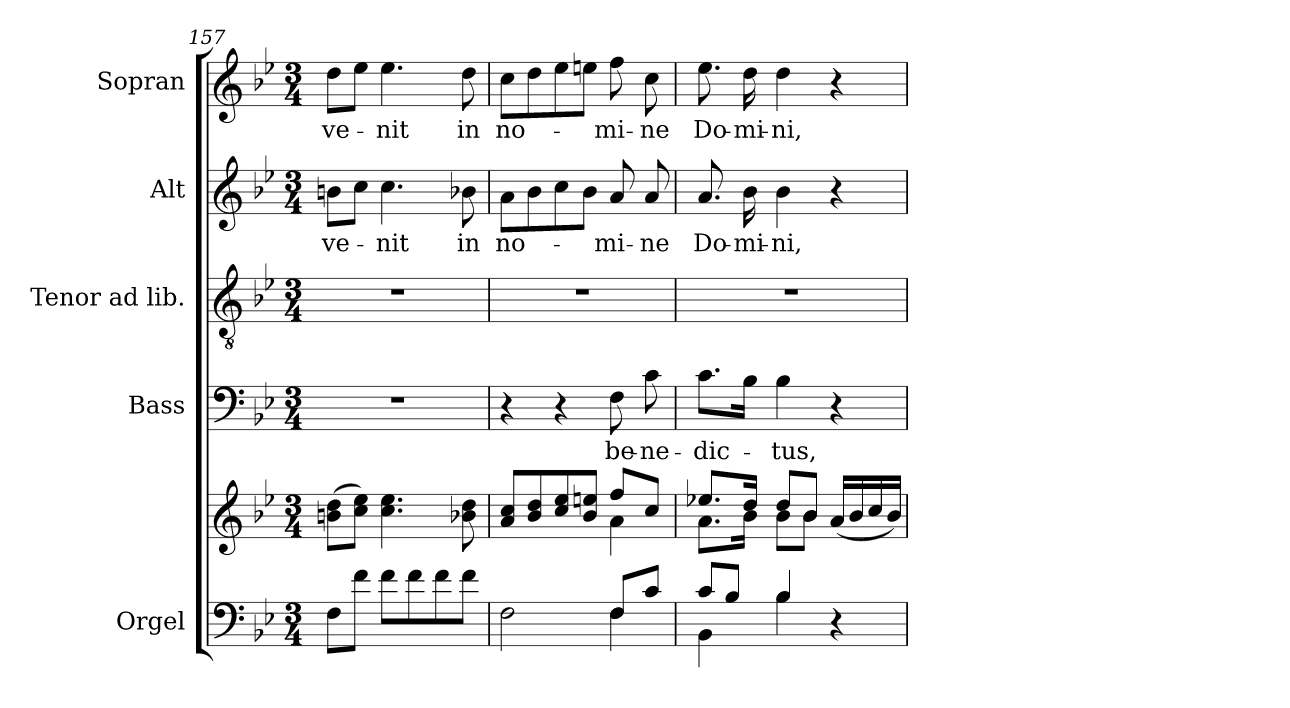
**kern	**kern	**kern	**text	**kern	**kern	**text	**kern	**text
*part5	*part5	*part4	*part4	*part3	*part2	*part2	*part1	*part1
*staff6	*staff5	*staff4	*staff4	*staff3	*staff2	*staff2	*staff1	*staff1
*I"Orgel	*	*I"Bass	*	*I"Tenor ad lib.	*I"Alt	*	*I"Sopran	*
*I'Org.	*	*I'B	*	*I'T	*I'A	*	*I'S	*
*clefF4	*clefG2	*clefF4	*	*clefGv2	*clefG2	*	*clefG2	*
*k[b-e-]	*k[b-e-]	*k[b-e-]	*	*k[b-e-]	*k[b-e-]	*	*k[b-e-]	*
*B-:	*B-:	*B-:	*	*B-:	*B-:	*	*B-:	*
*M3/4	*M3/4	*M3/4	*	*M3/4	*M3/4	*	*M3/4	*
=157	=157	=157	=157	=157	=157	=157	=157	=157
!	!	!	!	!	!	!LO:LY:b	!	!LO:LY:b
8F\L	(>8bn\ 8dd\L	2.r	.	2.r	8bn\L	ve-	8dd\L	ve-
8f\J	8cc\ 8ee-\J)	.	.	.	8cc\J	.	8ee-\J	.
!	!	!	!	!	!	!LO:LY:b	!	!LO:LY:b
8f\L	4.cc\ 4.ee-\	.	.	.	4.cc\	-nit	4.ee-\	-nit
8f\	.	.	.	.	.	.	.	.
8f\	.	.	.	.	.	.	.	.
!	!	!	!	!	!	!LO:LY:b	!	!LO:LY:b
8f\J	8b-X\ 8dd\	.	.	.	8b-X\	in	8dd\	in
=158	=158	=158	=158	=158	=158	=158	=158	=158
*^	*^	*	*	*	*	*	*	*
!	!	!	!	!	!	!	!	!LO:LY:b	!	!LO:LY:b
2ryy	2F\	8a/ 8cc/L	2ryy	4r	.	2.r	8a\L	no-	8cc\L	no-
.	.	8b-/ 8dd/	.	.	.	.	8b-\	.	8dd\	.
.	.	8cc/ 8ee-/	.	4r	.	.	8cc\	.	8ee-\	.
.	.	8b-/ 8een/J	.	.	.	.	8b-\J	.	8een\J	.
!	!	!	!	!	!LO:LY:b	!	!	!LO:LY:b	!	!LO:LY:b
8F/L	4F\	8ff/L	4a\	8F\	be-	.	8a/	-mi-	8ff\	-mi-
!	!	!	!	!	!LO:LY:b	!	!	!LO:LY:b	!	!LO:LY:b
8c/J	.	8cc/J	.	8c\	-ne-	.	8a/	-ne	8cc\	-ne
=159	=159	=159	=159	=159	=159	=159	=159	=159	=159	=159
!	!	!	!	!	!LO:LY:b	!	!	!LO:LY:b	!	!LO:LY:b
8c/L	4BB-\	8.ee-X/L	8.a\L	8.c\L	-dic-	2.r	8.a/	Do-	8.ee-\	Do-
8B-/J	.	.	.	.	.	.	.	.	.	.
!	!	!	!	!	!	!	!	!LO:LY:b	!	!LO:LY:b
.	.	16dd/Jk	16b-\Jk	16B-\Jk	.	.	16b-\	-mi-	16dd\	-mi-
!	!	!	!	!	!LO:LY:b	!	!	!LO:LY:b	!	!LO:LY:b
4B-/	4B-\	8dd/L	8b-\L	4B-\	-tus,	.	4b-\	-ni,	4dd\	-ni,
.	.	8b-/J	8b-\J	.	.	.	.	.	.	.
4r	4ryy	(<16a/LL	4ryy	4r	.	.	4r	.	4r	.
.	.	16b-/	.	.	.	.	.	.	.	.
.	.	16cc/	.	.	.	.	.	.	.	.
.	.	16b-/JJ)	.	.	.	.	.	.	.	.
*v	*v	*	*	*	*	*	*	*	*	*
*	*v	*v	*	*	*	*	*	*	*
=	=	=	=	=	=	=	=	=
*-	*-	*-	*-	*-	*-	*-	*-	*-
